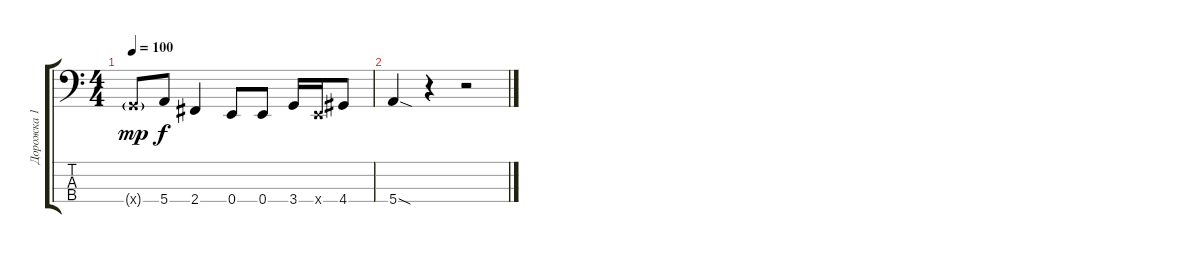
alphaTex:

\track ("Дорожка 1" "Дорожка 1") {instrument electricbassfinger}
\staff {score tabs}
\tuning (G2 D2 A1 E1) {hide}
\ts (4 4)
\tempo 100
\clef f4
\ks c
3.4{g x}.8{dy mp} 5.4.8{dy f} 2.4.4 0.4.8 0.4.8 3.4.16 0.4{x}.16 4.4.8 |
5.4{sod}.4 r.4 r.2
